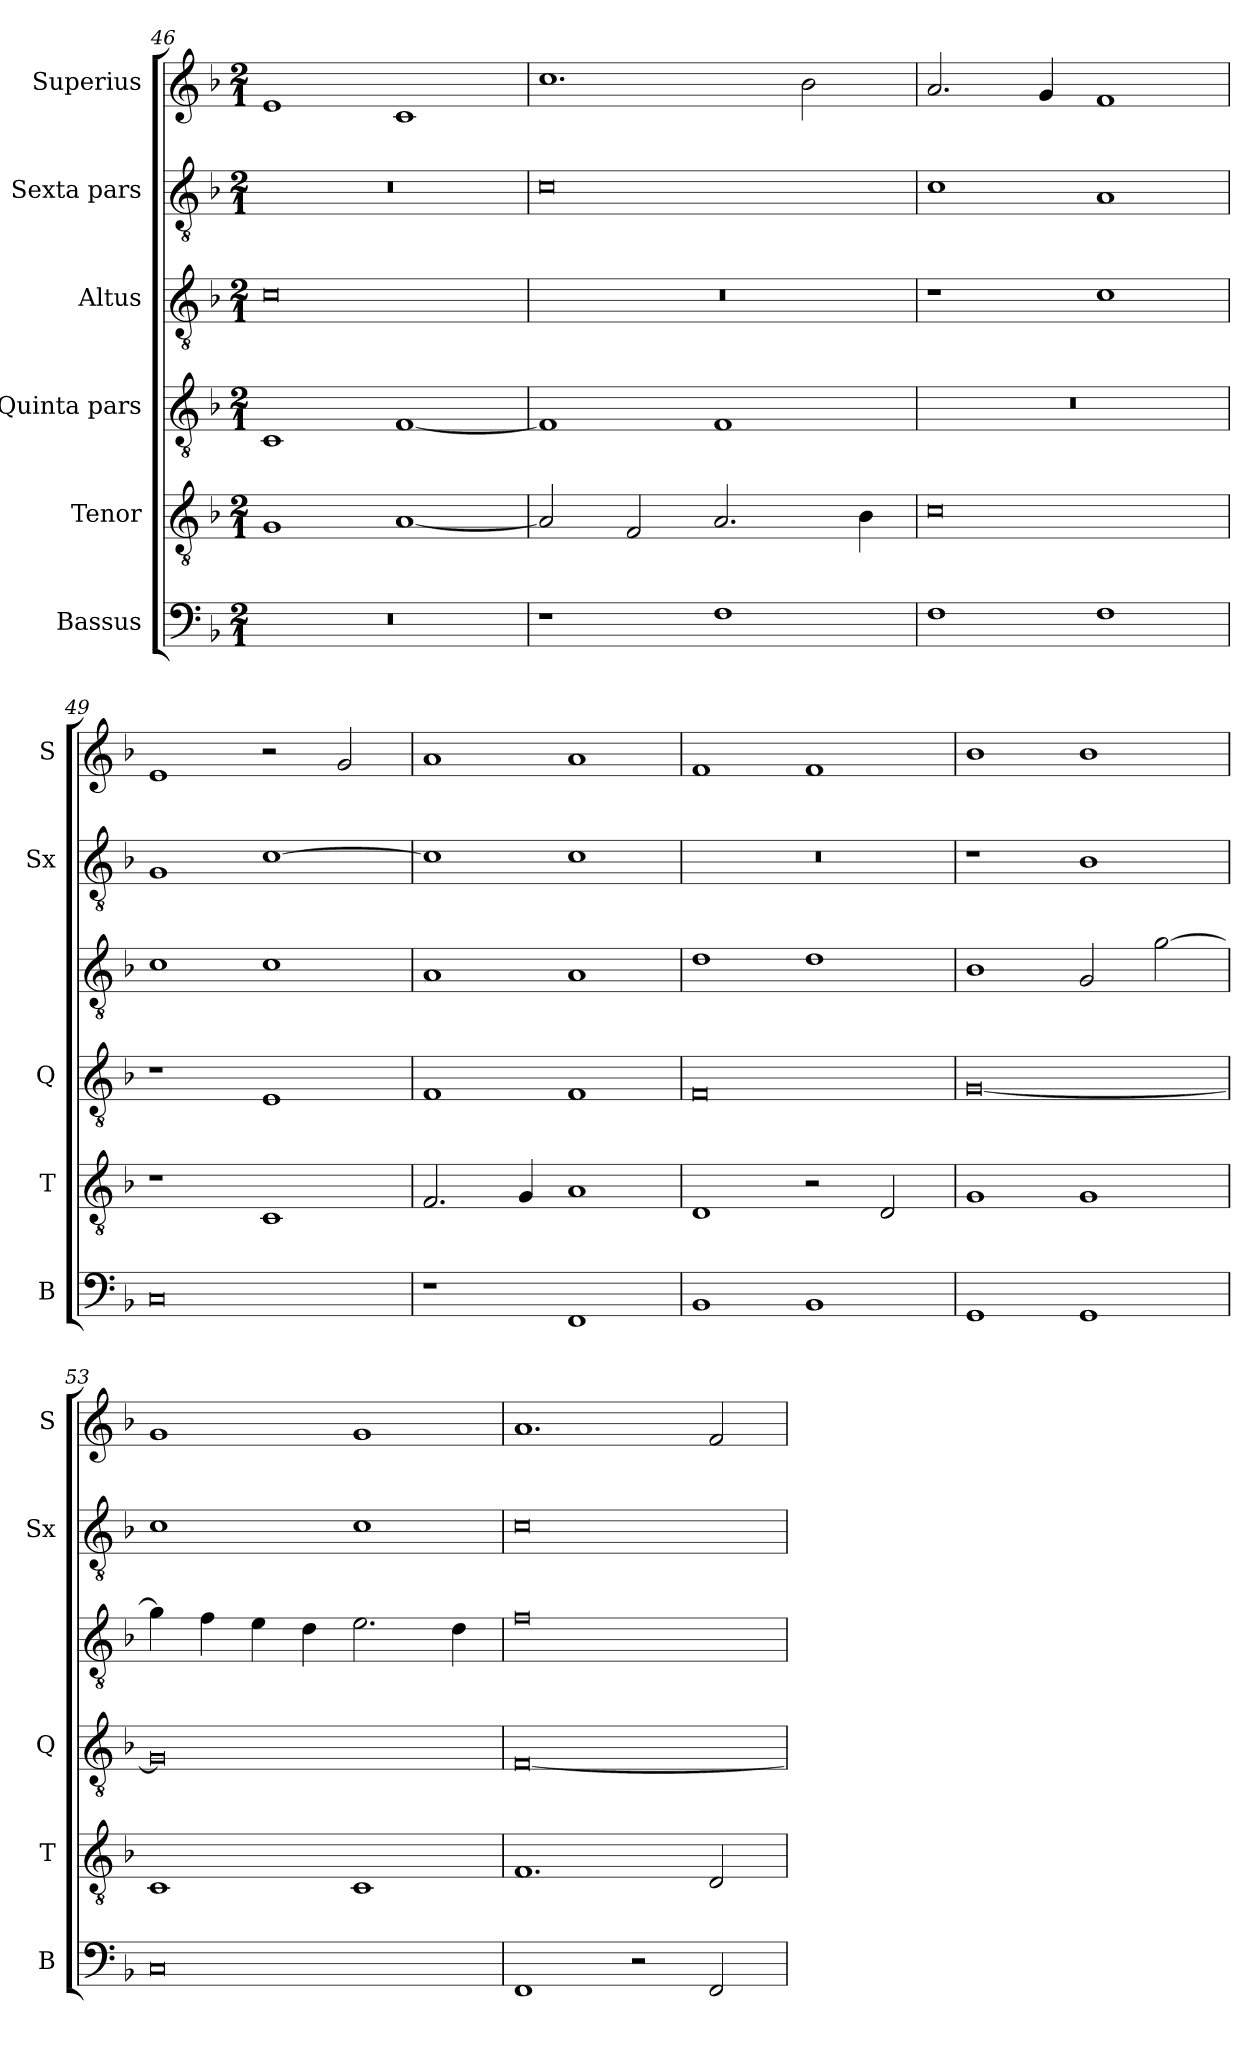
**kern	**kern	**kern	**kern	**kern	**kern
*part6	*part5	*part4	*part3	*part2	*part1
*staff6	*staff5	*staff4	*staff3	*staff2	*staff1
*I"Bassus	*I"Tenor	*I"Quinta pars	*I"Altus	*I"Sexta pars	*I"Superius
*I'B	*I'T	*I'Q	*	*I'Sx	*I'S
*clefF4	*clefGv2	*clefGv2	*clefGv2	*clefGv2	*clefG2
*k[b-]	*k[b-]	*k[b-]	*k[b-]	*k[b-]	*k[b-]
*M2/1	*M2/1	*M2/1	*M2/1	*M2/1	*M2/1
=46	=46	=46	=46	=46	=46
0r	1G	1C	0c	0r	1e
.	[1A	[1F	.	.	1c
=47	=47	=47	=47	=47	=47
1r	2A/]	1F]	0r	0c	1.cc
.	2F/	.	.	.	.
1F	2.A/	1F	.	.	.
.	.	.	.	.	2b-\
.	4B-\	.	.	.	.
=48	=48	=48	=48	=48	=48
1F	0c	0r	1r	1c	2.a/
.	.	.	.	.	4g/
1F	.	.	1c	1A	1f
=49	=49	=49	=49	=49	=49
0C	1r	1r	1c	1G	1e
.	1C	1E	1c	[1c	2r
.	.	.	.	.	2g/
=50	=50	=50	=50	=50	=50
1r	2.F/	1F	1A	1c]	1a
.	4G/	.	.	.	.
1FF	1A	1F	1A	1c	1a
=51	=51	=51	=51	=51	=51
1BB-	1D	0F	1d	0r	1f
1BB-	2r	.	1d	.	1f
.	2D/	.	.	.	.
=52	=52	=52	=52	=52	=52
1GG	1G	[0G	1B-	1r	1b-
1GG	1G	.	2G/	1B-	1b-
.	.	.	[2g\	.	.
=53	=53	=53	=53	=53	=53
0C	1C	0G]	4g\]	1c	1g
.	.	.	4f\	.	.
.	.	.	4e\	.	.
.	.	.	4d\	.	.
.	1C	.	2.e\	1c	1g
.	.	.	4d\	.	.
=54	=54	=54	=54	=54	=54
1FF	1.F	[0F	0f	0c	1.a
2r	.	.	.	.	.
2FF/	2D/	.	.	.	2f/
=	=	=	=	=	=
*-	*-	*-	*-	*-	*-
